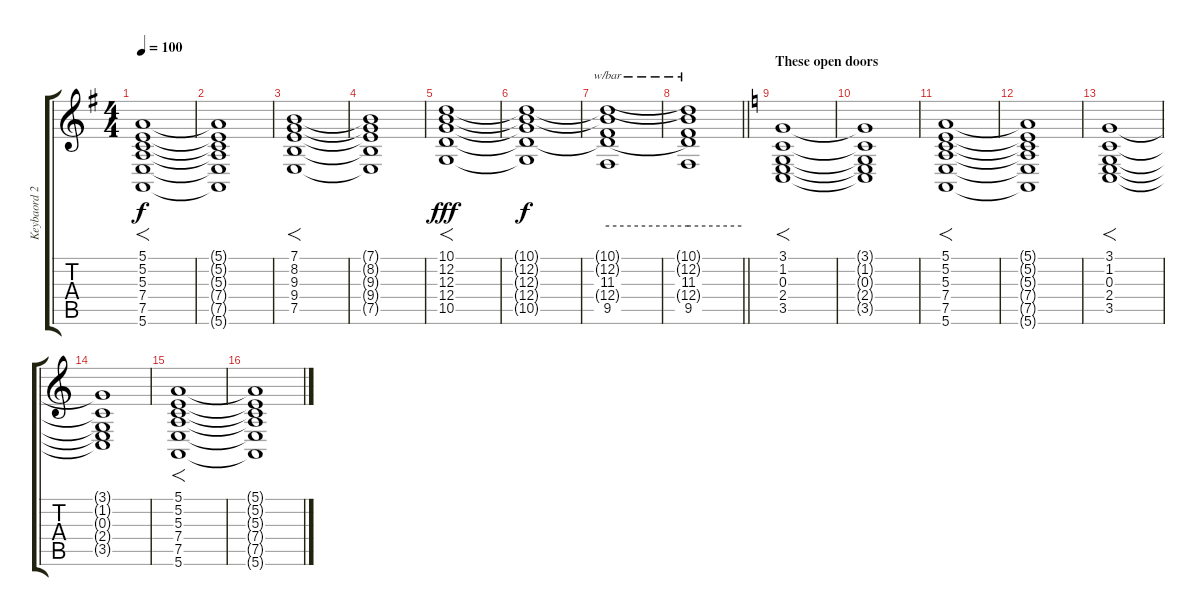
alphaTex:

\track ("Keybaord 2 (High Strings)" "Keybaord 2") {instrument stringensemble1}
\staff {score tabs}
\tuning (E4 B3 G3 D3 A2 E2) {hide}
\ts (4 4)
\tempo 100
\clef g2
\ks g
(5.1 5.2 5.3 7.4 7.5 5.6).1{f dy f} |
(5.1{t} 5.2{t} 5.3{t} 7.4{t} 7.5{t} 5.6{t}).1 |
(7.1 8.2 9.3 9.4 7.5).1{f} |
(7.1{t} 8.2{t} 9.3{t} 9.4{t} 7.5{t}).1 |
(10.1 12.2 12.3 12.4 10.5).1{f dy fff} |
(10.1{t} 12.2{t} 12.3{t} 12.4{t} 10.5{t}).1{dy f} |
(10.1{t} 12.2{t} 11.3 12.4{t} 9.5).1{tbe (hold default 0 0 60 0)} |
\barLineRight lightlight
(10.1{t} 12.2{t} 11.3 12.4{t} 9.5).1{tbe (hold default 0 0 60 0)} |
\section ("" "These open doors")
\ks c
(3.1 1.2 0.3 2.4 3.5).1{f} |
(3.1{t} 1.2{t} 0.3{t} 2.4{t} 3.5{t}).1 |
(5.1 5.2 5.3 7.4 7.5 5.6).1{f} |
(5.1{t} 5.2{t} 5.3{t} 7.4{t} 7.5{t} 5.6{t}).1 |
(3.1 1.2 0.3 2.4 3.5).1{f} |
(3.1{t} 1.2{t} 0.3{t} 2.4{t} 3.5{t}).1 |
(5.1 5.2 5.3 7.4 7.5 5.6).1{f} |
(5.1{t} 5.2{t} 5.3{t} 7.4{t} 7.5{t} 5.6{t}).1
